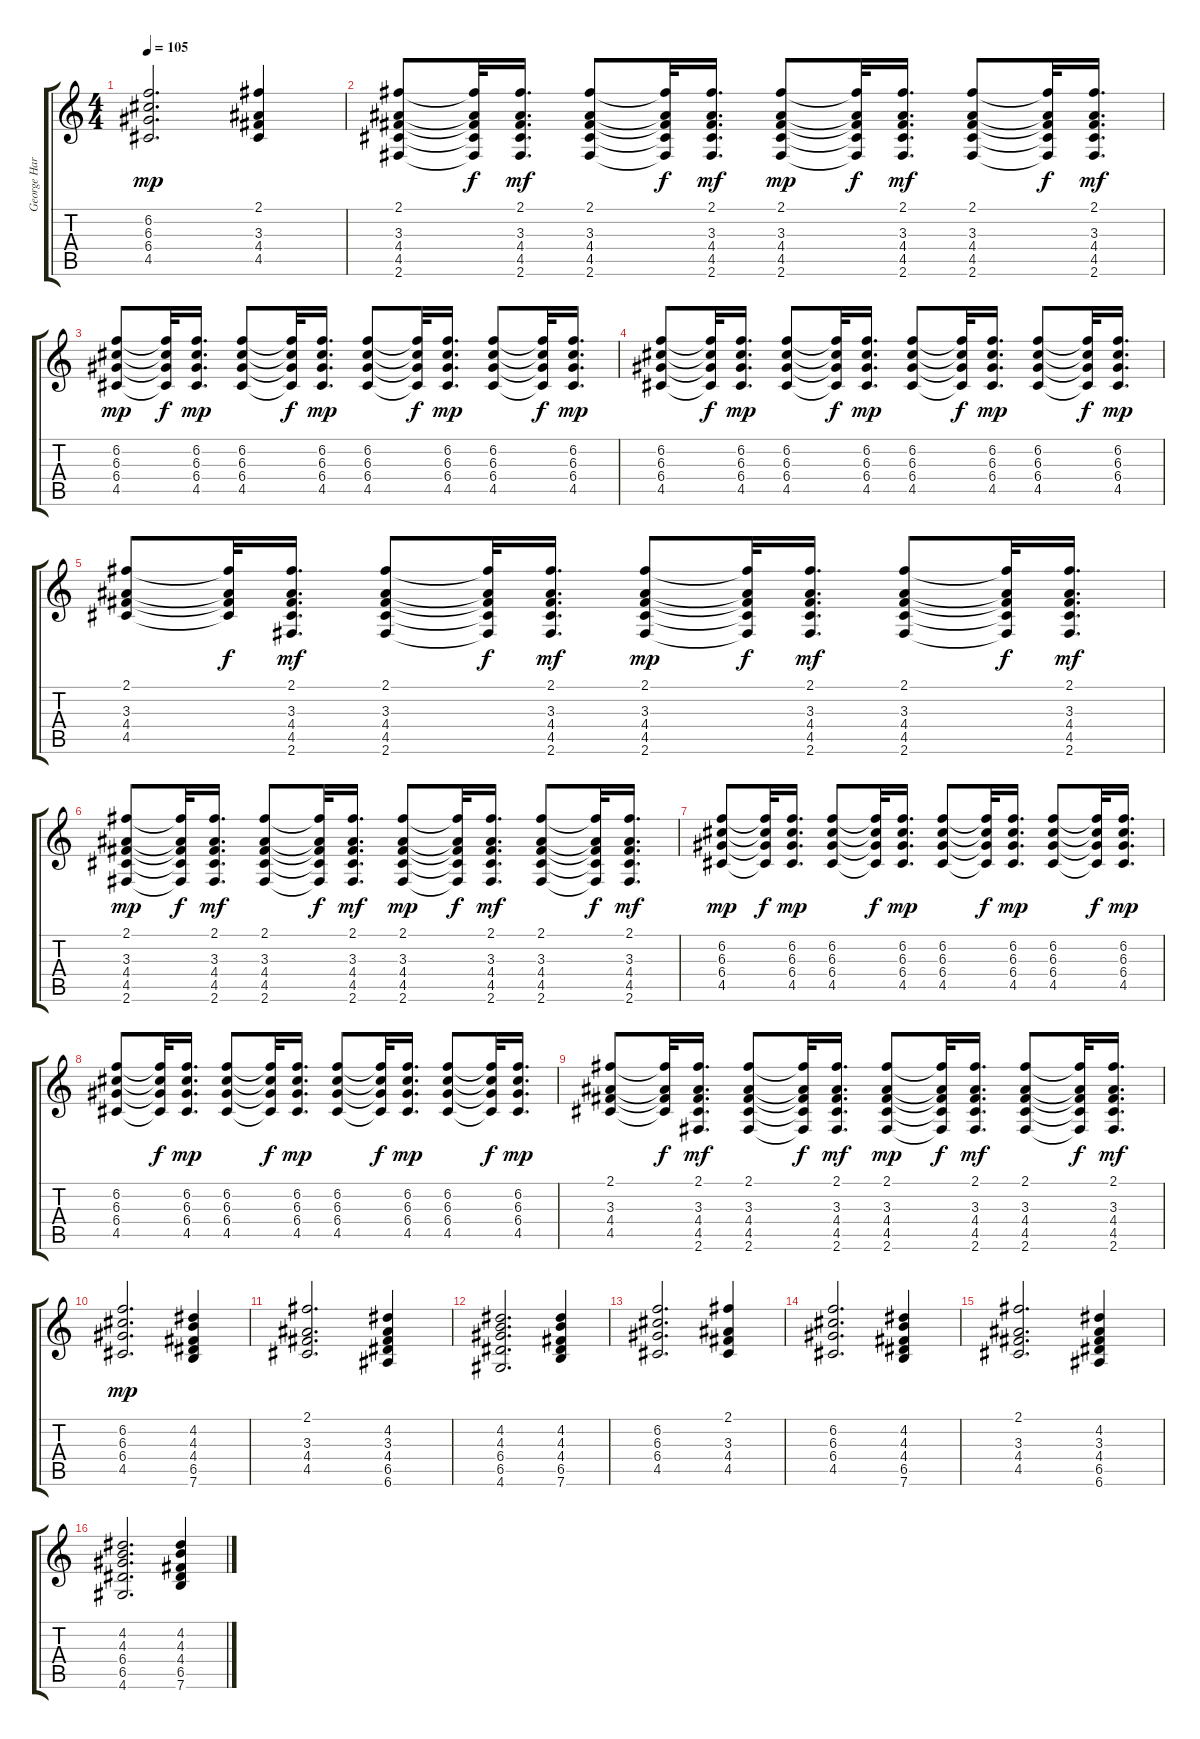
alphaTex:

\track ("George Harrison" "George Har") {instrument acousticguitarsteel}
\staff {score tabs}
\tuning (E4 B3 G3 D3 A2 E2) {hide}
\ts (4 4)
\tempo 105
\clef g2
\ks c
(6.2 6.3 6.4 4.5).2{d dy mp} (2.1 3.3 4.4 4.5).4 |
(2.1 3.3 4.4 4.5 2.6).8 (2.1{t} 3.3{t} 4.4{t} 4.5{t} 2.6{t}).32{dy f} (2.1 3.3 4.4 4.5 2.6).16{d dy mf} (2.1 3.3 4.4 4.5 2.6).8 (2.1{t} 3.3{t} 4.4{t} 4.5{t} 2.6{t}).32{dy f} (2.1 3.3 4.4 4.5 2.6).16{d dy mf} (2.1 3.3 4.4 4.5 2.6).8{dy mp} (2.1{t} 3.3{t} 4.4{t} 4.5{t} 2.6{t}).32{dy f} (2.1 3.3 4.4 4.5 2.6).16{d dy mf} (2.1 3.3 4.4 4.5 2.6).8 (2.1{t} 3.3{t} 4.4{t} 4.5{t} 2.6{t}).32{dy f} (2.1 3.3 4.4 4.5 2.6).16{d dy mf} |
(6.2 6.3 6.4 4.5).8{dy mp} (6.2{t} 6.3{t} 6.4{t} 4.5{t}).32{dy f} (6.2 6.3 6.4 4.5).16{d dy mp} (6.2 6.3 6.4 4.5).8 (6.2{t} 6.3{t} 6.4{t} 4.5{t}).32{dy f} (6.2 6.3 6.4 4.5).16{d dy mp} (6.2 6.3 6.4 4.5).8 (6.2{t} 6.3{t} 6.4{t} 4.5{t}).32{dy f} (6.2 6.3 6.4 4.5).16{d dy mp} (6.2 6.3 6.4 4.5).8 (6.2{t} 6.3{t} 6.4{t} 4.5{t}).32{dy f} (6.2 6.3 6.4 4.5).16{d dy mp} |
(6.2 6.3 6.4 4.5).8 (6.2{t} 6.3{t} 6.4{t} 4.5{t}).32{dy f} (6.2 6.3 6.4 4.5).16{d dy mp} (6.2 6.3 6.4 4.5).8 (6.2{t} 6.3{t} 6.4{t} 4.5{t}).32{dy f} (6.2 6.3 6.4 4.5).16{d dy mp} (6.2 6.3 6.4 4.5).8 (6.2{t} 6.3{t} 6.4{t} 4.5{t}).32{dy f} (6.2 6.3 6.4 4.5).16{d dy mp} (6.2 6.3 6.4 4.5).8 (6.2{t} 6.3{t} 6.4{t} 4.5{t}).32{dy f} (6.2 6.3 6.4 4.5).16{d dy mp} |
(2.1 3.3 4.4 4.5).8 (2.1{t} 3.3{t} 4.4{t} 4.5{t}).32{dy f} (2.1 3.3 4.4 4.5 2.6).16{d dy mf} (2.1 3.3 4.4 4.5 2.6).8 (2.1{t} 3.3{t} 4.4{t} 4.5{t} 2.6{t}).32{dy f} (2.1 3.3 4.4 4.5 2.6).16{d dy mf} (2.1 3.3 4.4 4.5 2.6).8{dy mp} (2.1{t} 3.3{t} 4.4{t} 4.5{t} 2.6{t}).32{dy f} (2.1 3.3 4.4 4.5 2.6).16{d dy mf} (2.1 3.3 4.4 4.5 2.6).8 (2.1{t} 3.3{t} 4.4{t} 4.5{t} 2.6{t}).32{dy f} (2.1 3.3 4.4 4.5 2.6).16{d dy mf} |
(2.1 3.3 4.4 4.5 2.6).8{dy mp} (2.1{t} 3.3{t} 4.4{t} 4.5{t} 2.6{t}).32{dy f} (2.1 3.3 4.4 4.5 2.6).16{d dy mf} (2.1 3.3 4.4 4.5 2.6).8 (2.1{t} 3.3{t} 4.4{t} 4.5{t} 2.6{t}).32{dy f} (2.1 3.3 4.4 4.5 2.6).16{d dy mf} (2.1 3.3 4.4 4.5 2.6).8{dy mp} (2.1{t} 3.3{t} 4.4{t} 4.5{t} 2.6{t}).32{dy f} (2.1 3.3 4.4 4.5 2.6).16{d dy mf} (2.1 3.3 4.4 4.5 2.6).8 (2.1{t} 3.3{t} 4.4{t} 4.5{t} 2.6{t}).32{dy f} (2.1 3.3 4.4 4.5 2.6).16{d dy mf} |
(6.2 6.3 6.4 4.5).8{dy mp} (6.2{t} 6.3{t} 6.4{t} 4.5{t}).32{dy f} (6.2 6.3 6.4 4.5).16{d dy mp} (6.2 6.3 6.4 4.5).8 (6.2{t} 6.3{t} 6.4{t} 4.5{t}).32{dy f} (6.2 6.3 6.4 4.5).16{d dy mp} (6.2 6.3 6.4 4.5).8 (6.2{t} 6.3{t} 6.4{t} 4.5{t}).32{dy f} (6.2 6.3 6.4 4.5).16{d dy mp} (6.2 6.3 6.4 4.5).8 (6.2{t} 6.3{t} 6.4{t} 4.5{t}).32{dy f} (6.2 6.3 6.4 4.5).16{d dy mp} |
(6.2 6.3 6.4 4.5).8 (6.2{t} 6.3{t} 6.4{t} 4.5{t}).32{dy f} (6.2 6.3 6.4 4.5).16{d dy mp} (6.2 6.3 6.4 4.5).8 (6.2{t} 6.3{t} 6.4{t} 4.5{t}).32{dy f} (6.2 6.3 6.4 4.5).16{d dy mp} (6.2 6.3 6.4 4.5).8 (6.2{t} 6.3{t} 6.4{t} 4.5{t}).32{dy f} (6.2 6.3 6.4 4.5).16{d dy mp} (6.2 6.3 6.4 4.5).8 (6.2{t} 6.3{t} 6.4{t} 4.5{t}).32{dy f} (6.2 6.3 6.4 4.5).16{d dy mp} |
(2.1 3.3 4.4 4.5).8 (2.1{t} 3.3{t} 4.4{t} 4.5{t}).32{dy f} (2.1 3.3 4.4 4.5 2.6).16{d dy mf} (2.1 3.3 4.4 4.5 2.6).8 (2.1{t} 3.3{t} 4.4{t} 4.5{t} 2.6{t}).32{dy f} (2.1 3.3 4.4 4.5 2.6).16{d dy mf} (2.1 3.3 4.4 4.5 2.6).8{dy mp} (2.1{t} 3.3{t} 4.4{t} 4.5{t} 2.6{t}).32{dy f} (2.1 3.3 4.4 4.5 2.6).16{d dy mf} (2.1 3.3 4.4 4.5 2.6).8 (2.1{t} 3.3{t} 4.4{t} 4.5{t} 2.6{t}).32{dy f} (2.1 3.3 4.4 4.5 2.6).16{d dy mf} |
(6.2 6.3 6.4 4.5).2{d dy mp} (4.2 4.3 4.4 6.5 7.6).4 |
(2.1 3.3 4.4 4.5).2{d} (4.2 3.3 4.4 6.5 6.6).4 |
(4.2 4.3 6.4 6.5 4.6).2{d} (4.2 4.3 4.4 6.5 7.6).4 |
(6.2 6.3 6.4 4.5).2{d} (2.1 3.3 4.4 4.5).4 |
(6.2 6.3 6.4 4.5).2{d} (4.2 4.3 4.4 6.5 7.6).4 |
(2.1 3.3 4.4 4.5).2{d} (4.2 3.3 4.4 6.5 6.6).4 |
(4.2 4.3 6.4 6.5 4.6).2{d} (4.2 4.3 4.4 6.5 7.6).4
